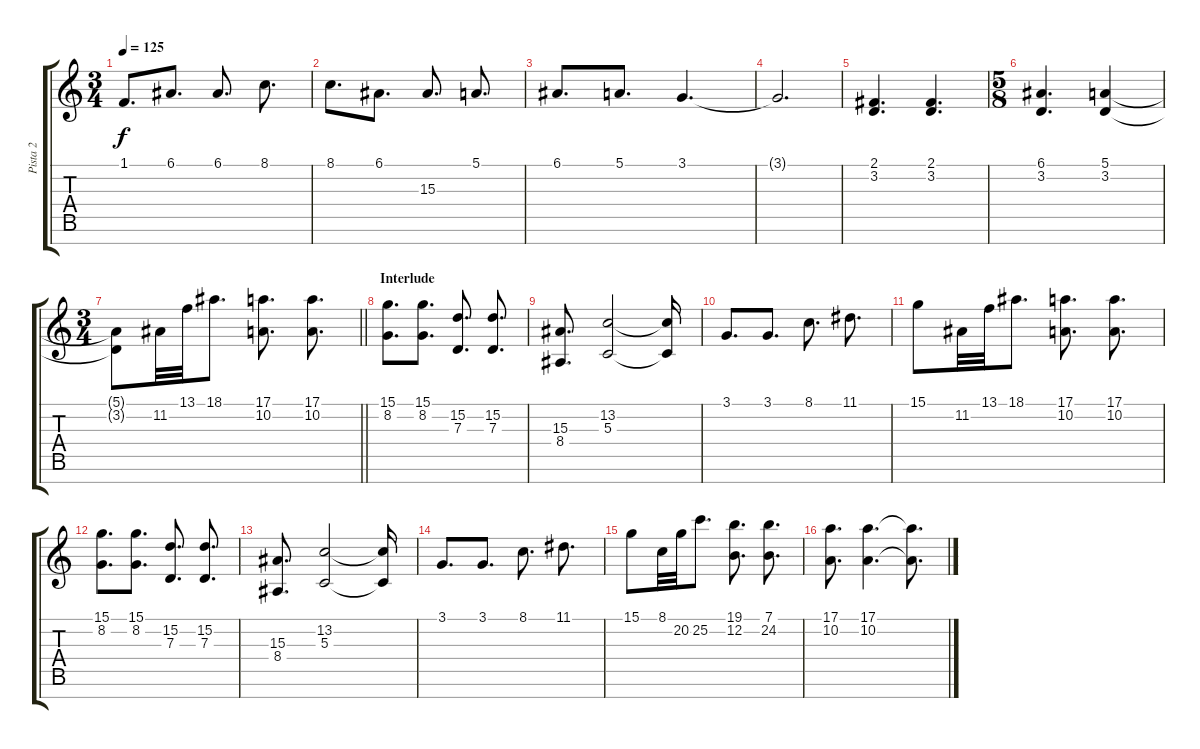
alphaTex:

\track ("Pista 2" "Pista 2") {instrument acousticgrandpiano}
\staff {score tabs}
\tuning (E4 B3 G3 D3 A2 E2 B1) {hide}
\ts (3 4)
\tempo 125
\clef g2
\ks c
1.1.8{d dy f} 6.1.8{d} 6.1.8{d} 8.1.8{d} |
8.1.8{d} 6.1.8{d} 15.3.8{d} 5.1.8{d} |
6.1.8{d} 5.1.8{d} 3.1.4{d} |
3.1{t}.2{d} |
(2.1 3.2).4{d} (2.1 3.2).4{d} |
\ts (5 8)
(6.1 3.2).4{d} (5.1 3.2).4 |
\ts (3 4)
\barLineRight lightlight
(5.1{t} 3.2{t}).8 11.2.32 13.1.32 18.1.8{d} (17.1 10.2).8{d} (17.1 10.2).8{d} |
\section ("" "Interlude")
(15.1 8.2).8{d} (15.1 8.2).8{d} (15.2 7.3).8{d} (15.2 7.3).8{d} |
(15.3 8.4).8{d} (13.2 5.3).2 (13.2{t} 5.3{t}).16 |
3.1.8{d} 3.1.8{d} 8.1.8{d} 11.1.8{d} |
15.1.8 11.2.32 13.1.32 18.1.8{d} (17.1 10.2).8{d} (17.1 10.2).8{d} |
(15.1 8.2).8{d} (15.1 8.2).8{d} (15.2 7.3).8{d} (15.2 7.3).8{d} |
(15.3 8.4).8{d} (13.2 5.3).2 (13.2{t} 5.3{t}).16 |
3.1.8{d} 3.1.8{d} 8.1.8{d} 11.1.8{d} |
15.1.8 8.1.32 20.2.32 25.2.8{d} (19.1 12.2).8{d} (7.1 24.2).8{d} |
(17.1 10.2).8{d} (17.1 10.2).4{d} (17.1{t} 10.2{t}).8{d}
